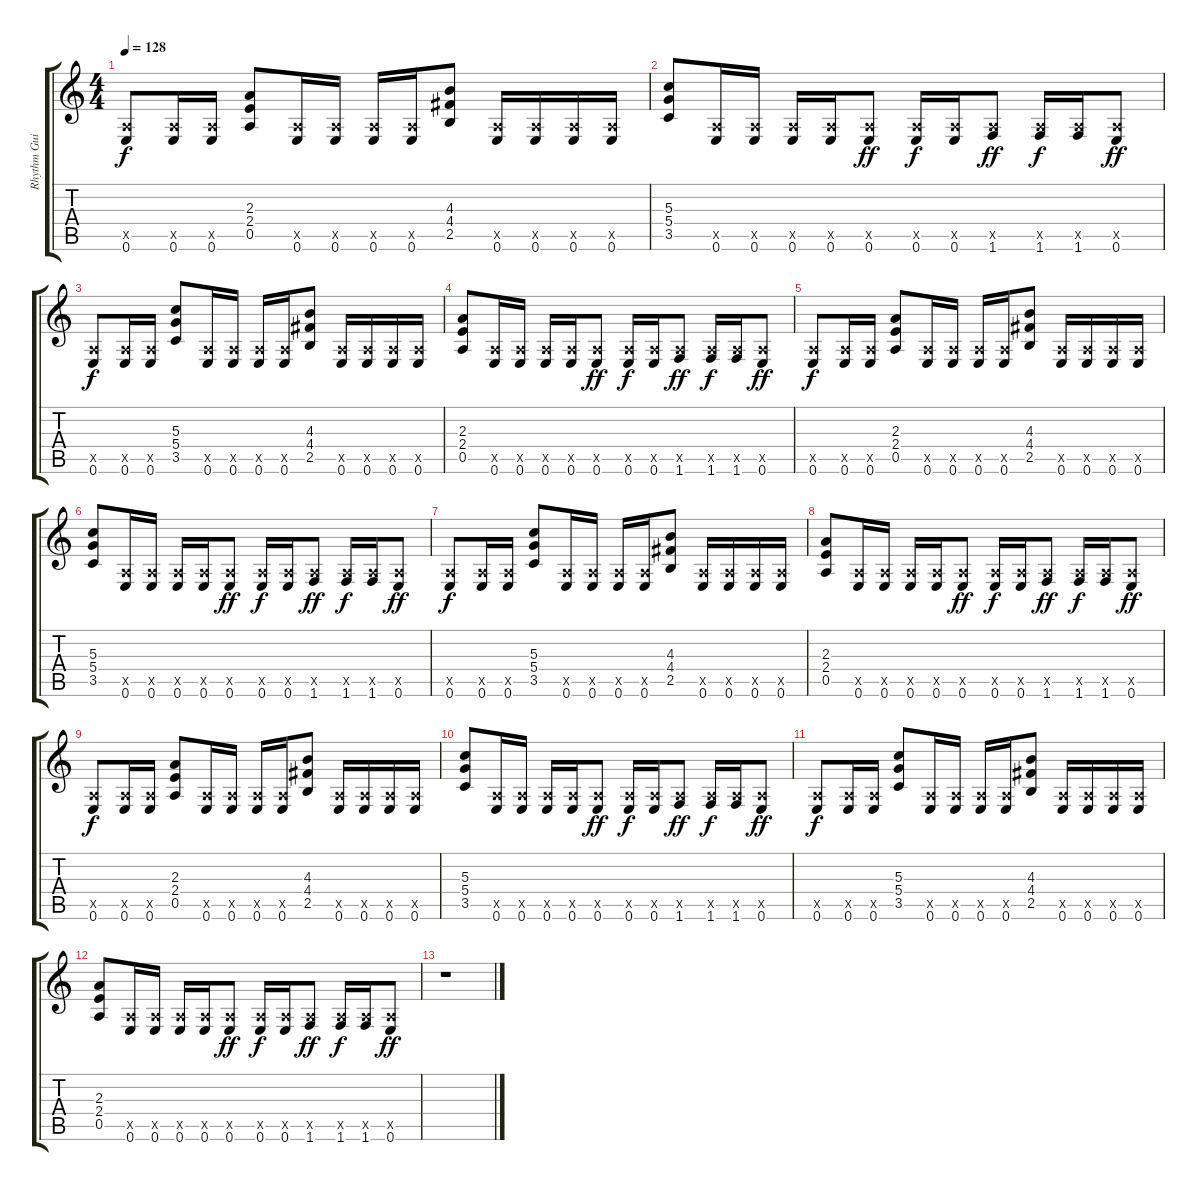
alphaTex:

\track ("Rhythm Guitar 1" "Rhythm Gui") {instrument distortionguitar}
\staff {score tabs}
\tuning (E4 B3 G3 D3 A2 E2) {hide}
\ts (4 4)
\tempo 128
\clef g2
\ks c
(0.5{x} 0.6).8{dy f} (0.5{x} 0.6).16 (0.5{x} 0.6).16 (2.3 2.4 0.5).8 (0.5{x} 0.6).16 (0.5{x} 0.6).16 (0.5{x} 0.6).16 (0.5{x} 0.6).16 (4.3 4.4 2.5).8 (0.5{x} 0.6).16 (0.5{x} 0.6).16 (0.5{x} 0.6).16 (0.5{x} 0.6).16 |
(5.3 5.4 3.5).8{volume 12} (0.5{x} 0.6).16 (0.5{x} 0.6).16 (0.5{x} 0.6).16 (0.5{x} 0.6).16 (0.5{x} 0.6).8{dy ff} (0.5{x} 0.6).16{dy f} (0.5{x} 0.6).16 (0.5{x} 1.6).8{dy ff} (0.5{x} 1.6).16{dy f} (0.5{x} 1.6).16 (0.5{x} 0.6).8{dy ff} |
(0.5{x} 0.6).8{dy f volume 11} (0.5{x} 0.6).16 (0.5{x} 0.6).16 (5.3 5.4 3.5).8 (0.5{x} 0.6).16 (0.5{x} 0.6).16 (0.5{x} 0.6).16 (0.5{x} 0.6).16 (4.3 4.4 2.5).8 (0.5{x} 0.6).16 (0.5{x} 0.6).16 (0.5{x} 0.6).16 (0.5{x} 0.6).16 |
(2.3 2.4 0.5).8{volume 10} (0.5{x} 0.6).16 (0.5{x} 0.6).16 (0.5{x} 0.6).16 (0.5{x} 0.6).16 (0.5{x} 0.6).8{dy ff} (0.5{x} 0.6).16{dy f} (0.5{x} 0.6).16 (0.5{x} 1.6).8{dy ff} (0.5{x} 1.6).16{dy f} (0.5{x} 1.6).16 (0.5{x} 0.6).8{dy ff} |
(0.5{x} 0.6).8{dy f volume 8} (0.5{x} 0.6).16 (0.5{x} 0.6).16 (2.3 2.4 0.5).8 (0.5{x} 0.6).16 (0.5{x} 0.6).16 (0.5{x} 0.6).16 (0.5{x} 0.6).16 (4.3 4.4 2.5).8 (0.5{x} 0.6).16 (0.5{x} 0.6).16 (0.5{x} 0.6).16 (0.5{x} 0.6).16 |
(5.3 5.4 3.5).8{volume 7} (0.5{x} 0.6).16 (0.5{x} 0.6).16 (0.5{x} 0.6).16 (0.5{x} 0.6).16 (0.5{x} 0.6).8{dy ff} (0.5{x} 0.6).16{dy f} (0.5{x} 0.6).16 (0.5{x} 1.6).8{dy ff} (0.5{x} 1.6).16{dy f} (0.5{x} 1.6).16 (0.5{x} 0.6).8{dy ff} |
(0.5{x} 0.6).8{dy f volume 6} (0.5{x} 0.6).16 (0.5{x} 0.6).16 (5.3 5.4 3.5).8 (0.5{x} 0.6).16 (0.5{x} 0.6).16 (0.5{x} 0.6).16 (0.5{x} 0.6).16 (4.3 4.4 2.5).8 (0.5{x} 0.6).16 (0.5{x} 0.6).16 (0.5{x} 0.6).16 (0.5{x} 0.6).16 |
(2.3 2.4 0.5).8{volume 5} (0.5{x} 0.6).16 (0.5{x} 0.6).16 (0.5{x} 0.6).16 (0.5{x} 0.6).16 (0.5{x} 0.6).8{dy ff} (0.5{x} 0.6).16{dy f} (0.5{x} 0.6).16 (0.5{x} 1.6).8{dy ff} (0.5{x} 1.6).16{dy f} (0.5{x} 1.6).16 (0.5{x} 0.6).8{dy ff} |
(0.5{x} 0.6).8{dy f volume 4} (0.5{x} 0.6).16 (0.5{x} 0.6).16 (2.3 2.4 0.5).8 (0.5{x} 0.6).16 (0.5{x} 0.6).16 (0.5{x} 0.6).16 (0.5{x} 0.6).16 (4.3 4.4 2.5).8 (0.5{x} 0.6).16 (0.5{x} 0.6).16 (0.5{x} 0.6).16 (0.5{x} 0.6).16 |
(5.3 5.4 3.5).8{volume 3} (0.5{x} 0.6).16 (0.5{x} 0.6).16 (0.5{x} 0.6).16 (0.5{x} 0.6).16 (0.5{x} 0.6).8{dy ff} (0.5{x} 0.6).16{dy f} (0.5{x} 0.6).16 (0.5{x} 1.6).8{dy ff} (0.5{x} 1.6).16{dy f} (0.5{x} 1.6).16 (0.5{x} 0.6).8{dy ff} |
(0.5{x} 0.6).8{dy f volume 2} (0.5{x} 0.6).16 (0.5{x} 0.6).16 (5.3 5.4 3.5).8 (0.5{x} 0.6).16 (0.5{x} 0.6).16 (0.5{x} 0.6).16 (0.5{x} 0.6).16 (4.3 4.4 2.5).8 (0.5{x} 0.6).16 (0.5{x} 0.6).16 (0.5{x} 0.6).16 (0.5{x} 0.6).16 |
(2.3 2.4 0.5).8{volume 1} (0.5{x} 0.6).16 (0.5{x} 0.6).16 (0.5{x} 0.6).16 (0.5{x} 0.6).16 (0.5{x} 0.6).8{dy ff} (0.5{x} 0.6).16{dy f} (0.5{x} 0.6).16 (0.5{x} 1.6).8{dy ff} (0.5{x} 1.6).16{dy f} (0.5{x} 1.6).16 (0.5{x} 0.6).8{dy ff} |
r.1
